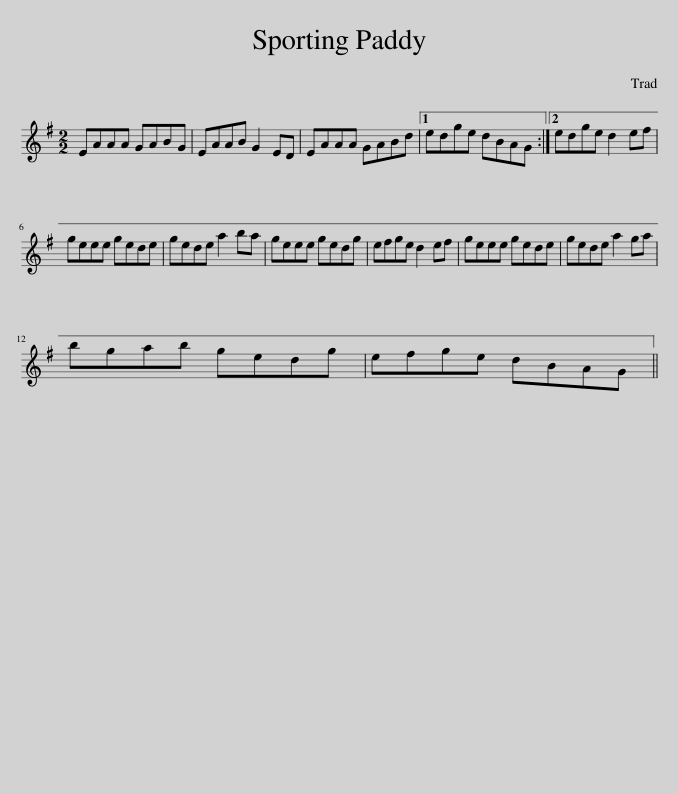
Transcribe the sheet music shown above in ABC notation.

X:1
L:1/8
M:2/2
I:linebreak $
K:G
V:1 treble
V:1
 EAAA GABG | EAAB G2 ED | EAAA GABd |1 edge dBAG :|2 edge d2 ef |$ %5
 geee gede | gede a2 ba | geee gedg | efge d2 ef | geee gede | %10
 gede a2 ga |$ bgab gedg | efge dBAG || %13
